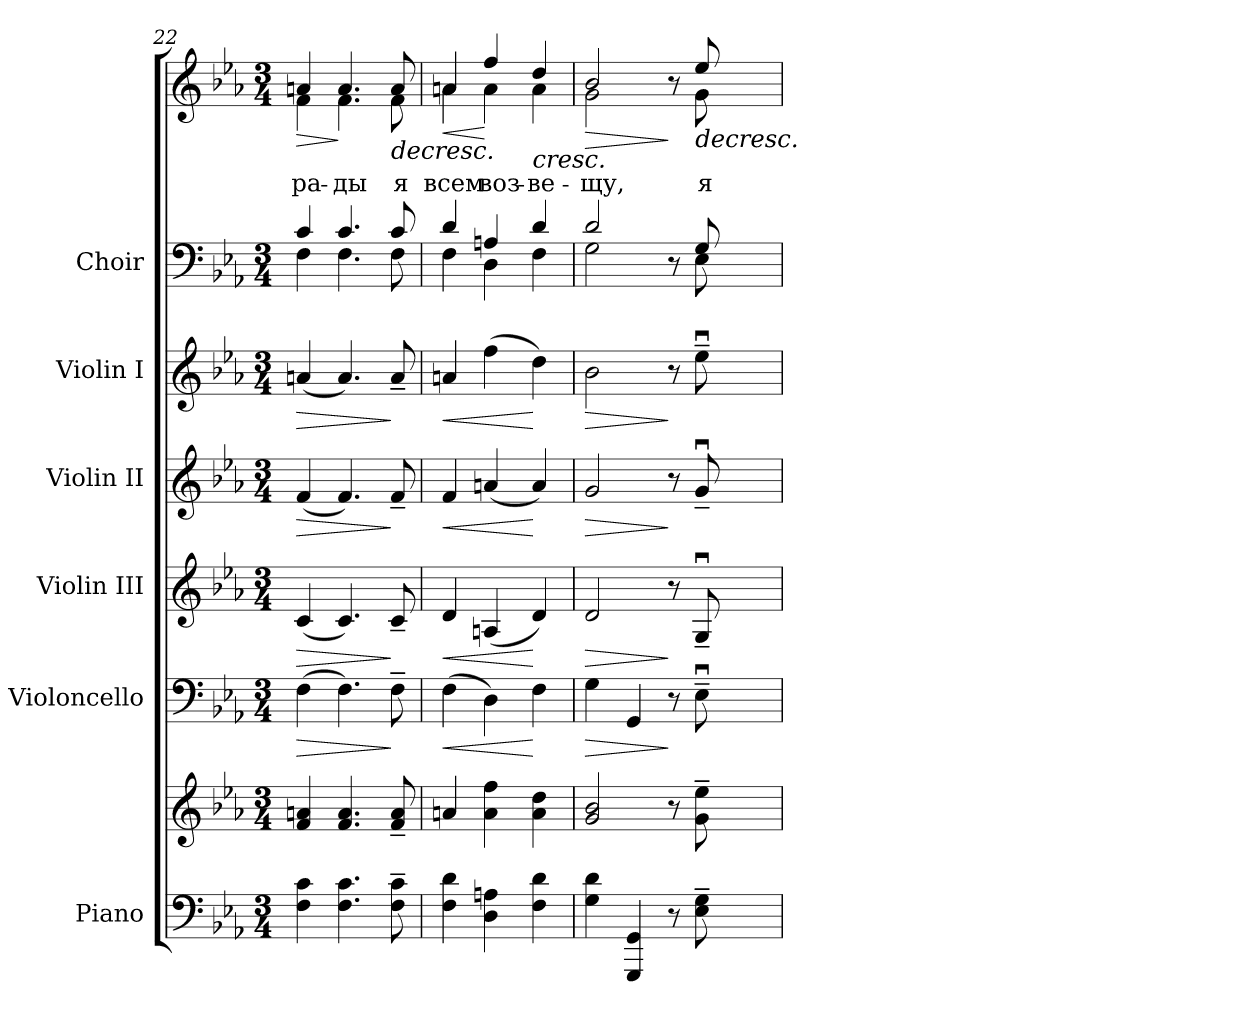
**kern	**kern	**kern	**dynam	**kern	**dynam	**kern	**dynam	**kern	**dynam	**kern	**kern	**text	**dynam
*part6	*part6	*part5	*part5	*part4	*part4	*part3	*part3	*part2	*part2	*part1	*part1	*part1	*part1
*staff8	*staff7	*staff6	*staff6	*staff5	*staff5	*staff4	*staff4	*staff3	*staff3	*staff2	*staff1	*staff1	*staff1/2
*I"Piano	*	*I"Violoncello	*	*I"Violin III	*	*I"Violin II	*	*I"Violin I	*	*I"Choir	*	*	*
*I'Pno.	*	*I'Vc.	*	*I'Vln. II	*	*I'Vln. II	*	*I'Vln. I	*	*I'Choir	*	*	*
*clefF4	*clefG2	*clefF4	*	*clefG2	*	*clefG2	*	*clefG2	*	*clefF4	*clefG2	*	*
*k[b-e-a-]	*k[b-e-a-]	*k[b-e-a-]	*	*k[b-e-a-]	*	*k[b-e-a-]	*	*k[b-e-a-]	*	*k[b-e-a-]	*k[b-e-a-]	*	*
*E-:	*E-:	*E-:	*	*E-:	*	*E-:	*	*E-:	*	*E-:	*E-:	*	*
*M3/4	*M3/4	*M3/4	*	*M3/4	*	*M3/4	*	*M3/4	*	*M3/4	*M3/4	*	*
=22	=22	=22	=22	=22	=22	=22	=22	=22	=22	=22	=22	=22	=22
!	!	!	!LO:HP:b	!	!LO:HP:b	!	!LO:HP:b	!	!LO:HP:b	!	!	!	!
*	*	*	*	*	*	*	*	*	*	*^	*^	*	*
!	!	!	!	!	!	!	!	!	!	!	!	!	!	!LO:LY:b:color=#000000	!LO:HP:b
4Fi\ 4ci	4fi/ 4ani	(4Fi\	>	(4ci/	>	(4fi/	>	(4ani/	>	4ci/	4Fi\	4ani/	4fi\	-ра-	>
!	!	!	!	!	!	!	!	!	!	!	!	!	!	!LO:LY:b:color=#000000	!
4.Fi\ 4.ci	4.fi/ 4.ai	4.Fi\)	.	4.ci/)	.	4.fi/)	.	4.ai/)	.	4.ci/	4.Fi\	4.ai/	4.fi\	-ды	]
!	!	!	!	!	!	!	!	!	!	!	!	!	!	!LO:LY:b:color=#000000	!LO:HP:n=1:b
8Fi\~ 8ci~	8fi/~ 8ai~	8F~i\	]	8c~i/	]	8f~i/	]	8a~i/	]	8ci/	8Fi\	8ai/	8fi\	я	] >
=23	=23	=23	=23	=23	=23	=23	=23	=23	=23	=23	=23	=23	=23	=23	=23
!	!	!	!LO:HP:b	!	!LO:HP:b	!	!LO:HP:b	!	!LO:HP:b	!	!	!	!	!	!
!	!	!	!	!	!	!	!	!	!	!	!	!	!	!LO:LY:b:color=#000000	!LO:HP:b
4Fi\ 4di	4ani/	(4Fi\	<	4di/	<	4fi/	<	4ani/	<	4di/	4Fi\	4ani/	4ai\	всем	<
!	!	!	!	!	!	!	!	!	!	!	!	!	!	!LO:LY:b:color=#000000	!
4Di\ 4Ani	4ai\ 4ffi	4Di\)	.	(4Ani/	.	(4ani/	.	(4ffi\	.	4Ani/	4Di\	4ffi/	4ai\	воз-	[
!	!	!	!	!	!	!	!	!	!	!	!	!	!	!LO:LY:b:color=#000000	!LO:HP:n=1:b
4Fi\ 4di	4ai\ 4ddi	4Fi\	[	4di/)	[	4ai/)	[	4ddi\)	[	4di/	4Fi\	4ddi/	4ai\	-ве-	[ <
=24	=24	=24	=24	=24	=24	=24	=24	=24	=24	=24	=24	=24	=24	=24	=24
!	!	!	!LO:HP:b	!	!LO:HP:b	!	!LO:HP:b	!	!LO:HP:b	!	!	!	!	!	!
!	!	!	!	!	!	!	!	!	!	!	!	!	!	!LO:LY:b:color=#000000	!LO:HP:b
4Gi\ 4di	2gi/ 2b-i	4Gi\	>	2di/	>	2gi/	>	2b-i\	>	2di/	2Gi\	2b-i/	2gi\	-щу,	>
4GGGi/ 4GGi	.	4GGi/	.	.	.	.	.	.	.	.	.	.	.	.	.
8r	8r	8r	]	8r	]	8r	]	8r	]	8r	8ryy	8r	8ryy	.	] ] mf mf
!	!	!	!	!	!	!	!	!	!	!	!	!	!	!LO:LY:b:color=#000000	!LO:HP:b
8E-i\~ 8Gi~	8gi\~ 8ee-i~	8E-u~i\	.	8Gu~i/	.	8gu~i/	.	8ee-u~i\	.	8Gi/	8E-i\	8ee-i/	8gi\	я	>
*	*	*	*	*	*	*	*	*	*	*v	*v	*	*	*	*
*	*	*	*	*	*	*	*	*	*	*	*v	*v	*	*
=	=	=	=	=	=	=	=	=	=	=	=	=	=
*-	*-	*-	*-	*-	*-	*-	*-	*-	*-	*-	*-	*-	*-
